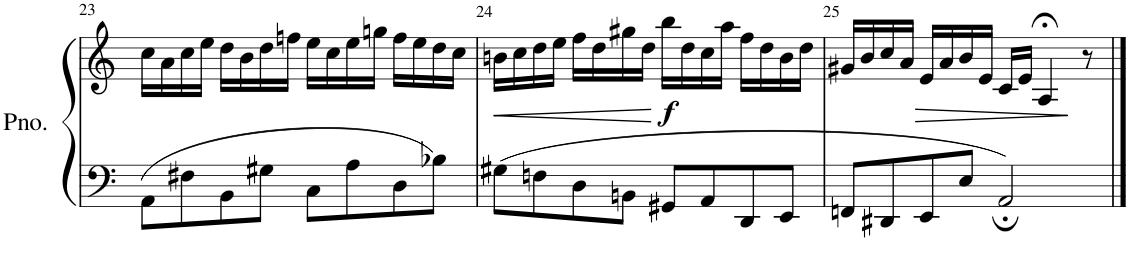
**kern	**kern	**dynam
*part1	*part1	*part1
*staff2	*staff1	*staff1/2
*I"Piano	*	*
*I'Pno.	*	*
!!LO:PB:g=z
*clefF4	*clefG2	*
*k[]	*k[]	*
*M4/4	*M4/4	*
*met(c)	*met(c)	*
=23	=23	=23
8AA\L	16cc\LL	.
.	16a\	.
8F#X\	16cc\	.
.	16ee\JJ	.
8BB\	16dd\LL	.
.	16b\	.
8G#X\J	16dd\	.
.	16ffn\JJ	.
8C\L	16ee\LL	.
.	16cc\	.
8A\	16ee\	.
.	16ggn\JJ	.
8D\	16ff\LL	.
.	16ee\	.
8B-X\J	16dd\	.
.	16cc\JJ	.
=24	=24	=24
!	!	!LO:HP:b
8G#X\L	16bn\LL	<
.	16cc\	.
8Fn\	16dd\	.
.	16ee\JJ	.
8D\	16ff\LL	.
.	16dd\	.
8BBn\J	16gg#X\	.
.	16dd\JJ	.
!	!	!LO:DY:n=1:b
8GG#X/L	16bb\LL	[ f
.	16dd\	.
8AA/	16cc\	.
.	16aa\JJ	.
8DD/	16ff\LL	.
.	16dd\	.
8EE/J	16b\	.
.	16dd\JJ	.
=25	=25	=25
8FFn/L	16g#X/LL	.
.	16b/	.
8DD#X/	16cc/	.
.	16a/JJ	.
!	!	!LO:HP:b
8EE/	16e/LL	>
.	16a/	.
8E/J	16b/	.
.	16e/JJ	.
2AA;/	16c/LL	.
.	16e/JJ	.
.	4A;</	.
.	8r	]
==	==	==
*-	*-	*-
